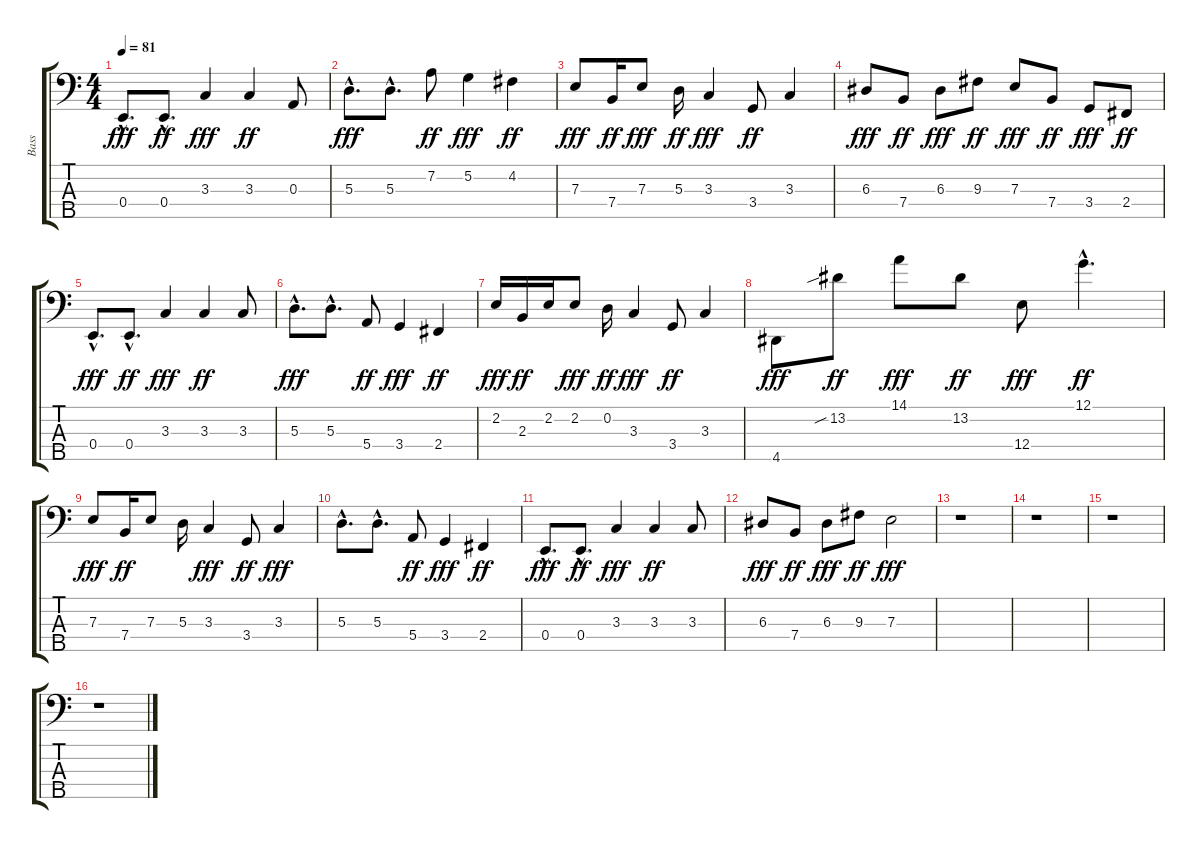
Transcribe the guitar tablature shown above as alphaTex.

\track ("Bass" "Bass") {instrument electricbassfinger}
\staff {score tabs}
\tuning (G2 D2 A1 E1 B0) {hide}
\ts (4 4)
\tempo 81
\clef f4
\ks c
0.4{hac}.8{d dy fff} 0.4{hac}.8{d dy ff} 3.3.4{dy fff} 3.3.4{dy ff} 0.3.8 |
5.3{hac}.8{d dy fff} 5.3{hac}.8{d} 7.2.8{dy ff} 5.2.4{dy fff} 4.2.4{dy ff} |
7.3.8{dy fff} 7.4.16{dy ff} 7.3.8{dy fff} 5.3.16{dy ff} 3.3.4{dy fff} 3.4.8{dy ff} 3.3.4 |
6.3.8{dy fff} 7.4.8{dy ff} 6.3.8{dy fff} 9.3.8{dy ff} 7.3.8{dy fff} 7.4.8{dy ff} 3.4.8{dy fff} 2.4.8{dy ff} |
0.4{hac}.8{d dy fff} 0.4{hac}.8{d dy ff} 3.3.4{dy fff} 3.3.4{dy ff} 3.3.8 |
5.3{hac}.8{d dy fff} 5.3{hac}.8{d} 5.4.8{dy ff} 3.4.4{dy fff} 2.4.4{dy ff} |
2.2.16{dy fff} 2.3.16{dy ff} 2.2.16 2.2.8{dy fff} 0.2.16{dy ff} 3.3.4{dy fff} 3.4.8{dy ff} 3.3.4 |
4.5.8{dy fff} 13.2{sib}.8{dy ff} 14.1.8{dy fff} 13.2.8{dy ff} 12.4.8{dy fff} 12.1{hac}.4{d dy ff} |
7.3.8{dy fff} 7.4.16{dy ff} 7.3.8 5.3.16 3.3.4{dy fff} 3.4.8{dy ff} 3.3.4{dy fff} |
5.3{hac}.8{d} 5.3{hac}.8{d} 5.4.8{dy ff} 3.4.4{dy fff} 2.4.4{dy ff} |
0.4{hac}.8{d dy fff} 0.4{hac}.8{d dy ff} 3.3.4{dy fff} 3.3.4{dy ff} 3.3.8 |
6.3.8{dy fff} 7.4.8{dy ff} 6.3.8{dy fff} 9.3.8{dy ff} 7.3.2{dy fff} |
r.1 |
r.1 |
r.1 |
r.1
